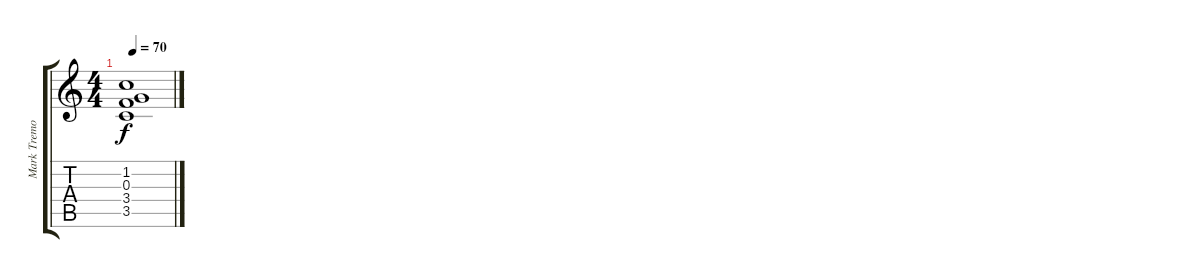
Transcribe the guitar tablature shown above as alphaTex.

\track ("Mark Tremonti" "Mark Tremo") {instrument electricguitarjazz}
\staff {score tabs}
\tuning (E4 B3 G3 D3 A2 D2) {hide}
\ts (4 4)
\tempo 70
\clef g2
\ks c
(1.2 0.3 3.4 3.5).1{dy f}
